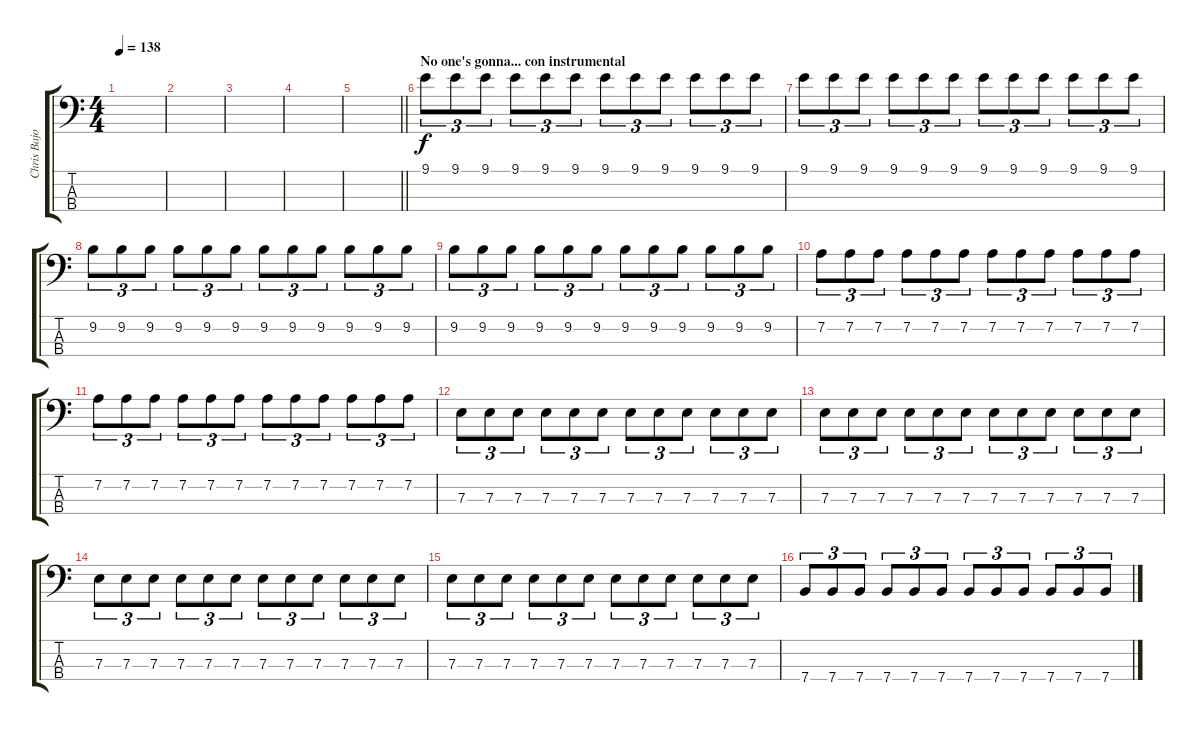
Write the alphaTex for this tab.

\track ("Chris Bajo" "Chris Bajo") {instrument electricbasspick}
\staff {score tabs}
\tuning (G2 D2 A1 E1) {hide}
\ts (4 4)
\tempo 138
\clef f4
\ks c
|
|
|
|
\barLineRight lightlight
|
\section ("" "No one's gonna... con instrumental")
9.1.8{tu (3 2)} 9.1.8{tu (3 2)} 9.1.8{tu (3 2)} 9.1.8{tu (3 2)} 9.1.8{tu (3 2)} 9.1.8{tu (3 2)} 9.1.8{tu (3 2)} 9.1.8{tu (3 2)} 9.1.8{tu (3 2)} 9.1.8{tu (3 2)} 9.1.8{tu (3 2)} 9.1.8{tu (3 2)} |
9.1.8{tu (3 2)} 9.1.8{tu (3 2)} 9.1.8{tu (3 2)} 9.1.8{tu (3 2)} 9.1.8{tu (3 2)} 9.1.8{tu (3 2)} 9.1.8{tu (3 2)} 9.1.8{tu (3 2)} 9.1.8{tu (3 2)} 9.1.8{tu (3 2)} 9.1.8{tu (3 2)} 9.1.8{tu (3 2)} |
9.2.8{tu (3 2)} 9.2.8{tu (3 2)} 9.2.8{tu (3 2)} 9.2.8{tu (3 2)} 9.2.8{tu (3 2)} 9.2.8{tu (3 2)} 9.2.8{tu (3 2)} 9.2.8{tu (3 2)} 9.2.8{tu (3 2)} 9.2.8{tu (3 2)} 9.2.8{tu (3 2)} 9.2.8{tu (3 2)} |
9.2.8{tu (3 2)} 9.2.8{tu (3 2)} 9.2.8{tu (3 2)} 9.2.8{tu (3 2)} 9.2.8{tu (3 2)} 9.2.8{tu (3 2)} 9.2.8{tu (3 2)} 9.2.8{tu (3 2)} 9.2.8{tu (3 2)} 9.2.8{tu (3 2)} 9.2.8{tu (3 2)} 9.2.8{tu (3 2)} |
7.2.8{tu (3 2)} 7.2.8{tu (3 2)} 7.2.8{tu (3 2)} 7.2.8{tu (3 2)} 7.2.8{tu (3 2)} 7.2.8{tu (3 2)} 7.2.8{tu (3 2)} 7.2.8{tu (3 2)} 7.2.8{tu (3 2)} 7.2.8{tu (3 2)} 7.2.8{tu (3 2)} 7.2.8{tu (3 2)} |
7.2.8{tu (3 2)} 7.2.8{tu (3 2)} 7.2.8{tu (3 2)} 7.2.8{tu (3 2)} 7.2.8{tu (3 2)} 7.2.8{tu (3 2)} 7.2.8{tu (3 2)} 7.2.8{tu (3 2)} 7.2.8{tu (3 2)} 7.2.8{tu (3 2)} 7.2.8{tu (3 2)} 7.2.8{tu (3 2)} |
7.3.8{tu (3 2)} 7.3.8{tu (3 2)} 7.3.8{tu (3 2)} 7.3.8{tu (3 2)} 7.3.8{tu (3 2)} 7.3.8{tu (3 2)} 7.3.8{tu (3 2)} 7.3.8{tu (3 2)} 7.3.8{tu (3 2)} 7.3.8{tu (3 2)} 7.3.8{tu (3 2)} 7.3.8{tu (3 2)} |
7.3.8{tu (3 2)} 7.3.8{tu (3 2)} 7.3.8{tu (3 2)} 7.3.8{tu (3 2)} 7.3.8{tu (3 2)} 7.3.8{tu (3 2)} 7.3.8{tu (3 2)} 7.3.8{tu (3 2)} 7.3.8{tu (3 2)} 7.3.8{tu (3 2)} 7.3.8{tu (3 2)} 7.3.8{tu (3 2)} |
7.3.8{tu (3 2)} 7.3.8{tu (3 2)} 7.3.8{tu (3 2)} 7.3.8{tu (3 2)} 7.3.8{tu (3 2)} 7.3.8{tu (3 2)} 7.3.8{tu (3 2)} 7.3.8{tu (3 2)} 7.3.8{tu (3 2)} 7.3.8{tu (3 2)} 7.3.8{tu (3 2)} 7.3.8{tu (3 2)} |
7.3.8{tu (3 2)} 7.3.8{tu (3 2)} 7.3.8{tu (3 2)} 7.3.8{tu (3 2)} 7.3.8{tu (3 2)} 7.3.8{tu (3 2)} 7.3.8{tu (3 2)} 7.3.8{tu (3 2)} 7.3.8{tu (3 2)} 7.3.8{tu (3 2)} 7.3.8{tu (3 2)} 7.3.8{tu (3 2)} |
7.4.8{tu (3 2)} 7.4.8{tu (3 2)} 7.4.8{tu (3 2)} 7.4.8{tu (3 2)} 7.4.8{tu (3 2)} 7.4.8{tu (3 2)} 7.4.8{tu (3 2)} 7.4.8{tu (3 2)} 7.4.8{tu (3 2)} 7.4.8{tu (3 2)} 7.4.8{tu (3 2)} 7.4.8{tu (3 2)}
